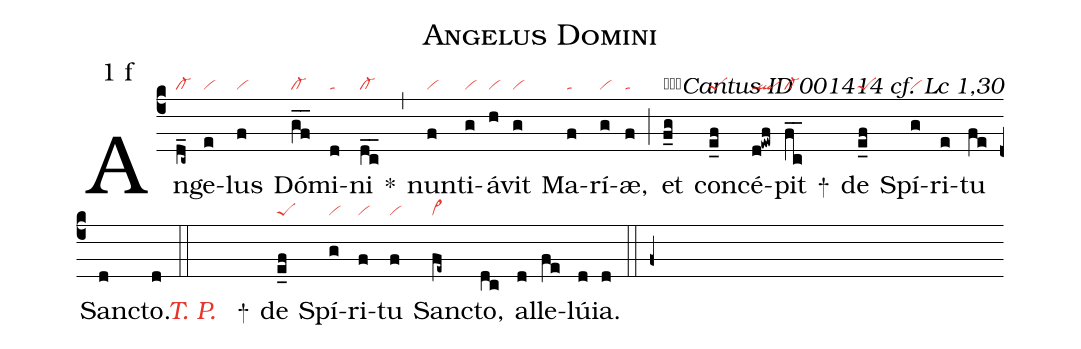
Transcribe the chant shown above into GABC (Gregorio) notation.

name: Angelus Domini;
mode: 1;
mode-differentia: f;
commentary: Cantus ID 001414 cf. Lc 1,30;
nabc-lines: 1;
%%
(c4)

An(d_c~|cl-)ge(e|vi)lus(f|vi) Dó(gf__|cl-)mi(d|ta)ni(dc__|cl-) *(,) nun(f|vi)ti(g|vi)á(h|vi)vit(g|vi) Ma(f|ta)rí(g|vi)æ,(f|ta) (;) et(f_g|““peSlse4) con(e_f|peS)cé(d!ewf|taql)pit(fc__|cl-) +() de(e_f|peS) Spí(g|vi)ri(e)tu(fe) Sanc(d)to.(d)

(::)

<c><i>T. P.</i></c>() +() de(e_f|peS) Spí(g|vi)ri(f|vi)tu(f|vi) Sanc(fe~|vi>)to,(dc) al(d)le(fe)lú(d)ia.(d)

(::f+)
